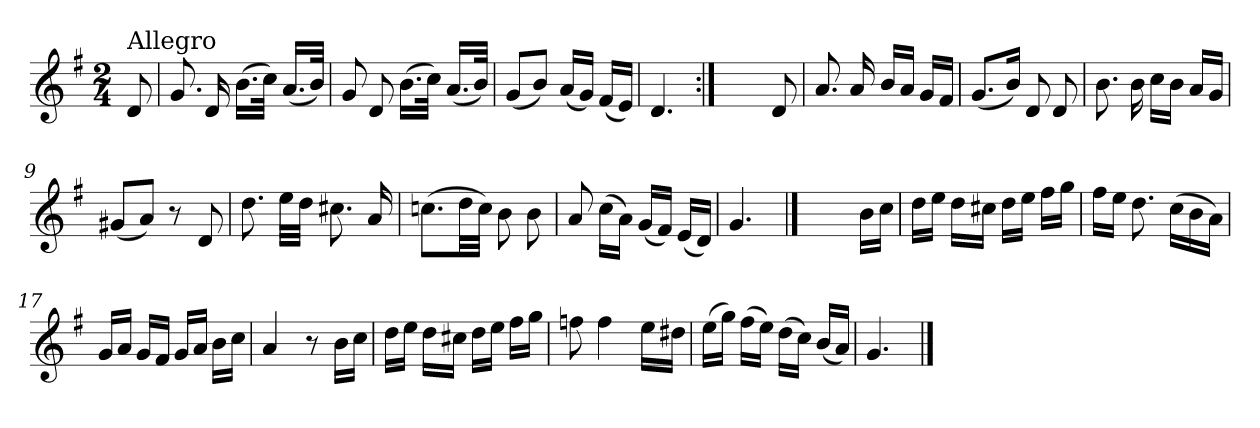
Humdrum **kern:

**kern
*part1
*staff1
*clefG2
*k[f#]
*G:
*M2/4
=
!LO:TX:a:t=Allegro
8d/
=1
8.g/
16d/
(>16.b\LL
32cc\JJk)
(<16.a/LL
32b/JJk)
=2
8g/
8d/
(>16.b\LL
32cc\JJk)
(<16.a/LL
32b/JJk)
=3
(<8g/L
8b/J)
(<16a/LL
16g/JJ)
(<16f#/LL
16e/JJ)
=4
4.d/
=5:|!
4.ryy
8d/
=6
8.a/
16a/
16b/LL
16a/JJ
16g/LL
16f#/JJ
!!LO:LB:g=z
=7
(<8.g/L
16b/Jk)
8d/
8d/
=8
8.b\
16b\
16cc\LL
16b\JJ
16a/LL
16g/JJ
=9
(<8g#X/L
8a/J)
8r
8d/
=10
8.dd\
32ee\LLL
32dd\JJJ
8.cc#X\
16a/
=11
(>8.ccn\L
32dd\LL
32cc\JJJ)
8b\
8b\
=12
8a/
(>16cc\LL
16a\JJ)
(<16g/LL
16f#/JJ)
(<16e/LL
16d/JJ)
=13
4.g/
==14
4.ryy
16b\LL
16cc\JJ
!!LO:LB:g=z
=15
16dd\LL
16ee\JJ
16dd\LL
16cc#X\JJ
16dd\LL
16ee\JJ
16ff#\LL
16gg\JJ
=16
16ff#\LL
16ee\JJ
8.dd\
(>16cc\LL
16b\
16a\JJ)
=17
16g/LL
16a/JJ
16g/LL
16f#/JJ
16g/LL
16a/JJ
16b\LL
16cc\JJ
=18
4a/
8r
16b\LL
16cc\JJ
=19
16dd\LL
16ee\JJ
16dd\LL
16cc#X\JJ
16dd\LL
16ee\JJ
16ff#\LL
16gg\JJ
=20
8ffn\
4ff\
16ee\LL
16dd#X\JJ
!!LO:LB:g=z
=21
(>16ee\LL
16gg\JJ)
(>16ff#\LL
16ee\JJ)
(>16dd\LL
16cc\JJ)
(<16b/LL
16a/JJ)
=22
4.g/
==
*-
